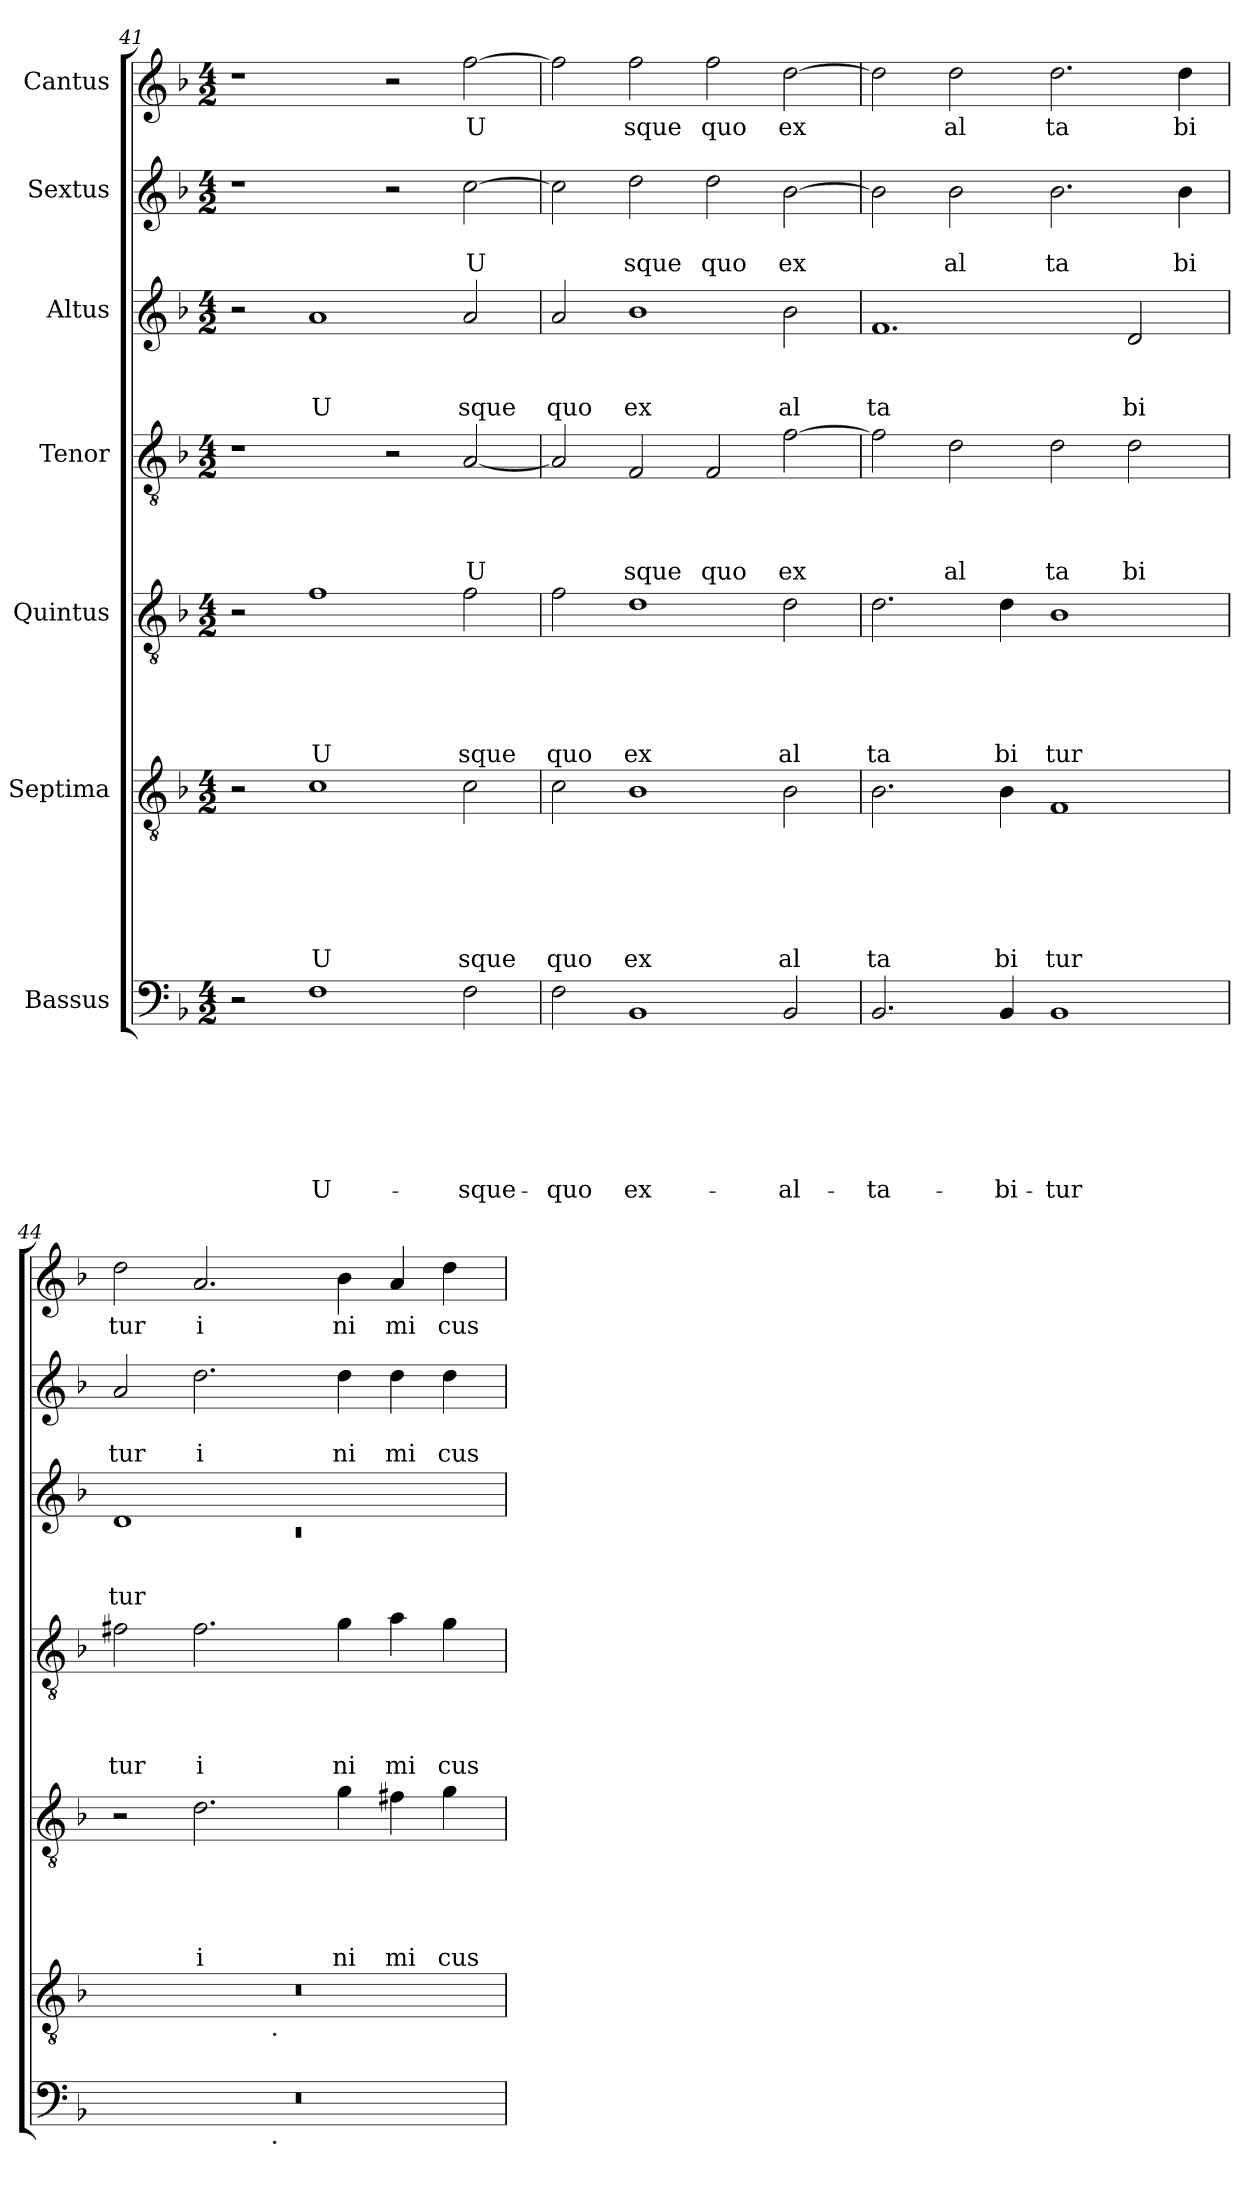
**kern	**text	**text	**text	**text	**text	**text	**text	**kern	**text	**text	**text	**text	**text	**text	**kern	**text	**text	**text	**text	**text	**kern	**text	**text	**text	**text	**kern	**text	**text	**text	**kern	**text	**text	**kern	**text
*part7	*part7	*part7	*part7	*part7	*part7	*part7	*part7	*part6	*part6	*part6	*part6	*part6	*part6	*part6	*part5	*part5	*part5	*part5	*part5	*part5	*part4	*part4	*part4	*part4	*part4	*part3	*part3	*part3	*part3	*part2	*part2	*part2	*part1	*part1
*staff7	*staff7	*staff7	*staff7	*staff7	*staff7	*staff7	*staff7	*staff6	*staff6	*staff6	*staff6	*staff6	*staff6	*staff6	*staff5	*staff5	*staff5	*staff5	*staff5	*staff5	*staff4	*staff4	*staff4	*staff4	*staff4	*staff3	*staff3	*staff3	*staff3	*staff2	*staff2	*staff2	*staff1	*staff1
*I"Bassus	*	*	*	*	*	*	*	*I"Septima	*	*	*	*	*	*	*I"Quintus	*	*	*	*	*	*I"Tenor	*	*	*	*	*I"Altus	*	*	*	*I"Sextus	*	*	*I"Cantus	*
!!LO:PB:g=z
*clefF4	*	*	*	*	*	*	*	*clefGv2	*	*	*	*	*	*	*clefGv2	*	*	*	*	*	*clefGv2	*	*	*	*	*clefG2	*	*	*	*clefG2	*	*	*clefG2	*
*ITrd-3c-5	*	*	*	*	*	*	*	*	*	*	*	*	*	*	*ITrd-3c-5	*	*	*	*	*	*ITrd-3c-5	*	*	*	*	*ITrd-3c-5	*	*	*	*ITrd-3c-5	*	*	*ITrd-3c-5	*
*k[b-e-]	*	*	*	*	*	*	*	*k[b-]	*	*	*	*	*	*	*k[b-e-]	*	*	*	*	*	*k[b-e-]	*	*	*	*	*k[b-e-]	*	*	*	*k[b-e-]	*	*	*k[b-e-]	*
*B-:	*	*	*	*	*	*	*	*F:	*	*	*	*	*	*	*B-:	*	*	*	*	*	*B-:	*	*	*	*	*B-:	*	*	*	*B-:	*	*	*B-:	*
*M4/2	*	*	*	*	*	*	*	*M4/2	*	*	*	*	*	*	*M4/2	*	*	*	*	*	*M4/2	*	*	*	*	*M4/2	*	*	*	*M4/2	*	*	*M4/2	*
=41	=41	=41	=41	=41	=41	=41	=41	=41	=41	=41	=41	=41	=41	=41	=41	=41	=41	=41	=41	=41	=41	=41	=41	=41	=41	=41	=41	=41	=41	=41	=41	=41	=41	=41
2r	.	.	.	.	.	.	.	2r	.	.	.	.	.	.	2r	.	.	.	.	.	1r	.	.	.	.	2r	.	.	.	1r	.	.	1r	.
!	!	!	!	!	!	!	!LO:LY:b	!	!	!	!	!	!	!LO:LY:b	!	!	!	!	!	!LO:LY:b	!	!	!	!	!	!	!	!	!LO:LY:b	!	!	!	!	!
1B-	.	.	.	.	.	.	U-	1c	.	.	.	.	.	U	1b-	.	.	.	.	U	.	.	.	.	.	1dd	.	.	U	.	.	.	.	.
.	.	.	.	.	.	.	.	.	.	.	.	.	.	.	.	.	.	.	.	.	2r	.	.	.	.	.	.	.	.	2r	.	.	2r	.
!	!	!	!	!	!	!	!LO:LY:b	!	!	!	!	!	!	!LO:LY:b	!	!	!	!	!	!LO:LY:b	!	!	!	!	!LO:LY:b	!	!	!	!LO:LY:b	!	!	!LO:LY:b	!	!LO:LY:b
2B-\	.	.	.	.	.	.	-sque-	2c\	.	.	.	.	.	sque	2b-\	.	.	.	.	sque	[<2d/	.	.	.	U	2dd/	.	.	sque	[>2ff\	.	U	[>2bb-\	U
=42	=42	=42	=42	=42	=42	=42	=42	=42	=42	=42	=42	=42	=42	=42	=42	=42	=42	=42	=42	=42	=42	=42	=42	=42	=42	=42	=42	=42	=42	=42	=42	=42	=42	=42
!	!	!	!	!	!	!	!LO:LY:b	!	!	!	!	!	!	!LO:LY:b	!	!	!	!	!	!LO:LY:b	!	!	!	!	!	!	!	!	!LO:LY:b	!	!	!	!	!
2B-\	.	.	.	.	.	.	-quo	2c\	.	.	.	.	.	quo	2b-\	.	.	.	.	quo	2d/]	.	.	.	.	2dd/	.	.	quo	2ff\]	.	.	2bb-\]	.
!	!	!	!	!	!	!	!LO:LY:b	!	!	!	!	!	!	!LO:LY:b	!	!	!	!	!	!LO:LY:b	!	!	!	!	!LO:LY:b	!	!	!	!LO:LY:b	!	!	!LO:LY:b	!	!LO:LY:b
1E-	.	.	.	.	.	.	ex-	1B-	.	.	.	.	.	ex	1g	.	.	.	.	ex	2B-/	.	.	.	sque	1ee-	.	.	ex	2gg\	.	sque	2bb-\	sque
!	!	!	!	!	!	!	!	!	!	!	!	!	!	!	!	!	!	!	!	!	!	!	!	!	!LO:LY:b	!	!	!	!	!	!	!LO:LY:b	!	!LO:LY:b
.	.	.	.	.	.	.	.	.	.	.	.	.	.	.	.	.	.	.	.	.	2B-/	.	.	.	quo	.	.	.	.	2gg\	.	quo	2bb-\	quo
!	!	!	!	!	!	!	!LO:LY:b	!	!	!	!	!	!	!LO:LY:b	!	!	!	!	!	!LO:LY:b	!	!	!	!	!LO:LY:b	!	!	!	!LO:LY:b	!	!	!LO:LY:b	!	!LO:LY:b
2E-/	.	.	.	.	.	.	-al-	2B-\	.	.	.	.	.	al	2g\	.	.	.	.	al	[>2b-\	.	.	.	ex	2ee-\	.	.	al	[>2ee-\	.	ex	[>2gg\	ex
=43	=43	=43	=43	=43	=43	=43	=43	=43	=43	=43	=43	=43	=43	=43	=43	=43	=43	=43	=43	=43	=43	=43	=43	=43	=43	=43	=43	=43	=43	=43	=43	=43	=43	=43
!	!	!	!	!	!	!	!LO:LY:b	!	!	!	!	!	!	!LO:LY:b	!	!	!	!	!	!LO:LY:b	!	!	!	!	!	!	!	!	!LO:LY:b	!	!	!	!	!
2.E-/	.	.	.	.	.	.	-ta-	2.B-\	.	.	.	.	.	ta	2.g\	.	.	.	.	ta	2b-\]	.	.	.	.	1.b-	.	.	ta	2ee-\]	.	.	2gg\]	.
!	!	!	!	!	!	!	!	!	!	!	!	!	!	!	!	!	!	!	!	!	!	!	!	!	!LO:LY:b	!	!	!	!	!	!	!LO:LY:b	!	!LO:LY:b
.	.	.	.	.	.	.	.	.	.	.	.	.	.	.	.	.	.	.	.	.	2g\	.	.	.	al	.	.	.	.	2ee-\	.	al	2gg\	al
!	!	!	!	!	!	!	!LO:LY:b	!	!	!	!	!	!	!LO:LY:b	!	!	!	!	!	!LO:LY:b	!	!	!	!	!	!	!	!	!	!	!	!	!	!
4E-/	.	.	.	.	.	.	-bi-	4B-\	.	.	.	.	.	bi	4g\	.	.	.	.	bi	.	.	.	.	.	.	.	.	.	.	.	.	.	.
!	!	!	!	!	!	!	!LO:LY:b	!	!	!	!	!	!	!LO:LY:b	!	!	!	!	!	!LO:LY:b	!	!	!	!	!LO:LY:b	!	!	!	!	!	!	!LO:LY:b	!	!LO:LY:b
1E-	.	.	.	.	.	.	-tur	1F	.	.	.	.	.	tur	1e-	.	.	.	.	tur	2g\	.	.	.	ta	.	.	.	.	2.ee-\	.	ta	2.gg\	ta
!	!	!	!	!	!	!	!	!	!	!	!	!	!	!	!	!	!	!	!	!	!	!	!	!	!LO:LY:b	!	!	!	!LO:LY:b	!	!	!	!	!
.	.	.	.	.	.	.	.	.	.	.	.	.	.	.	.	.	.	.	.	.	2g\	.	.	.	bi	2g/	.	.	bi	.	.	.	.	.
!	!	!	!	!	!	!	!	!	!	!	!	!	!	!	!	!	!	!	!	!	!	!	!	!	!	!	!	!	!	!	!	!LO:LY:b	!	!LO:LY:b
.	.	.	.	.	.	.	.	.	.	.	.	.	.	.	.	.	.	.	.	.	.	.	.	.	.	.	.	.	.	4ee-\	.	bi	4gg\	bi
=44	=44	=44	=44	=44	=44	=44	=44	=44	=44	=44	=44	=44	=44	=44	=44	=44	=44	=44	=44	=44	=44	=44	=44	=44	=44	=44	=44	=44	=44	=44	=44	=44	=44	=44
*	*	*	*	*	*	*	*	*	*	*	*	*	*	*	*	*	*	*	*	*	*	*	*	*	*	*^	*	*	*	*	*	*	*	*
!	!	!	!	!	!	!	!	!	!	!	!	!	!	!	!	!	!	!	!	!	!	!	!	!	!LO:LY:b	!	!LO:N:vis=1	!	!	!LO:LY:b	!	!	!LO:LY:b	!	!LO:LY:b
*^	*	*	*	*	*	*	*	*^	*	*	*	*	*	*	*	*	*	*	*	*	*	*	*	*	*	*	*	*	*	*	*	*	*	*	*
0r	2ryy	.	.	.	.	.	.	.	0r	2ryy	.	.	.	.	.	.	2r	.	.	.	.	.	2bn\	.	.	.	tur	1g	0rc	.	.	tur	2dd/	.	tur	2gg\	tur
!	!	!	!	!	!	!	!	!	!	!	!	!	!	!	!	!	!	!	!	!	!	!LO:LY:b	!	!	!	!	!LO:LY:b	!	!	!	!	!	!	!	!LO:LY:b	!	!LO:LY:b
.	4...ryy	.	.	.	.	.	.	.	.	4...ryy	.	.	.	.	.	.	2.g\	.	.	.	.	i	2.b\	.	.	.	i	.	.	.	.	.	2.gg\	.	i	2.dd/	i
!	!	!	!	!	!	!	!	!	!	!LO:TX:b:t=.	!	!	!	!	!	!	!	!	!	!	!	!	!	!	!	!	!	!	!	!	!	!	!	!	!	!	!
!	!LO:TX:b:t=.	!	!	!	!	!	!	!	!	!	!	!	!	!	!	!	!	!	!	!	!	!	!	!	!	!	!	!	!	!	!	!	!	!	!	!	!
.	1ryy	.	.	.	.	.	.	.	.	1ryy	.	.	.	.	.	.	.	.	.	.	.	.	.	.	.	.	.	.	.	.	.	.	.	.	.	.	.
.	.	.	.	.	.	.	.	.	.	.	.	.	.	.	.	.	.	.	.	.	.	.	.	.	.	.	.	1ryy	.	.	.	.	.	.	.	.	.
!	!	!	!	!	!	!	!	!	!	!	!	!	!	!	!	!	!	!	!	!	!	!LO:LY:b	!	!	!	!	!LO:LY:b	!	!	!	!	!	!	!	!LO:LY:b	!	!LO:LY:b
.	.	.	.	.	.	.	.	.	.	.	.	.	.	.	.	.	4cc\	.	.	.	.	ni	4cc\	.	.	.	ni	.	.	.	.	.	4gg\	.	ni	4ee-\	ni
!	!	!	!	!	!	!	!	!	!	!	!	!	!	!	!	!	!	!	!	!	!	!LO:LY:b	!	!	!	!	!LO:LY:b	!	!	!	!	!	!	!	!LO:LY:b	!	!LO:LY:b
.	.	.	.	.	.	.	.	.	.	.	.	.	.	.	.	.	4bn\	.	.	.	.	mi	4dd\	.	.	.	mi	.	.	.	.	.	4gg\	.	mi	4dd/	mi
!	!	!	!	!	!	!	!	!	!	!	!	!	!	!	!	!	!	!	!	!	!	!LO:LY:b	!	!	!	!	!LO:LY:b	!	!	!	!	!	!	!	!LO:LY:b	!	!LO:LY:b
.	.	.	.	.	.	.	.	.	.	.	.	.	.	.	.	.	4cc\	.	.	.	.	cus	4cc\	.	.	.	cus	.	.	.	.	.	4gg\	.	cus	4gg\	cus
.	32ryy	.	.	.	.	.	.	.	.	32ryy	.	.	.	.	.	.	.	.	.	.	.	.	.	.	.	.	.	.	.	.	.	.	.	.	.	.	.
*v	*v	*	*	*	*	*	*	*	*	*	*	*	*	*	*	*	*	*	*	*	*	*	*	*	*	*	*	*v	*v	*	*	*	*	*	*	*	*
*	*	*	*	*	*	*	*	*v	*v	*	*	*	*	*	*	*	*	*	*	*	*	*	*	*	*	*	*	*	*	*	*	*	*	*	*
=	=	=	=	=	=	=	=	=	=	=	=	=	=	=	=	=	=	=	=	=	=	=	=	=	=	=	=	=	=	=	=	=	=	=
*-	*-	*-	*-	*-	*-	*-	*-	*-	*-	*-	*-	*-	*-	*-	*-	*-	*-	*-	*-	*-	*-	*-	*-	*-	*-	*-	*-	*-	*-	*-	*-	*-	*-	*-
